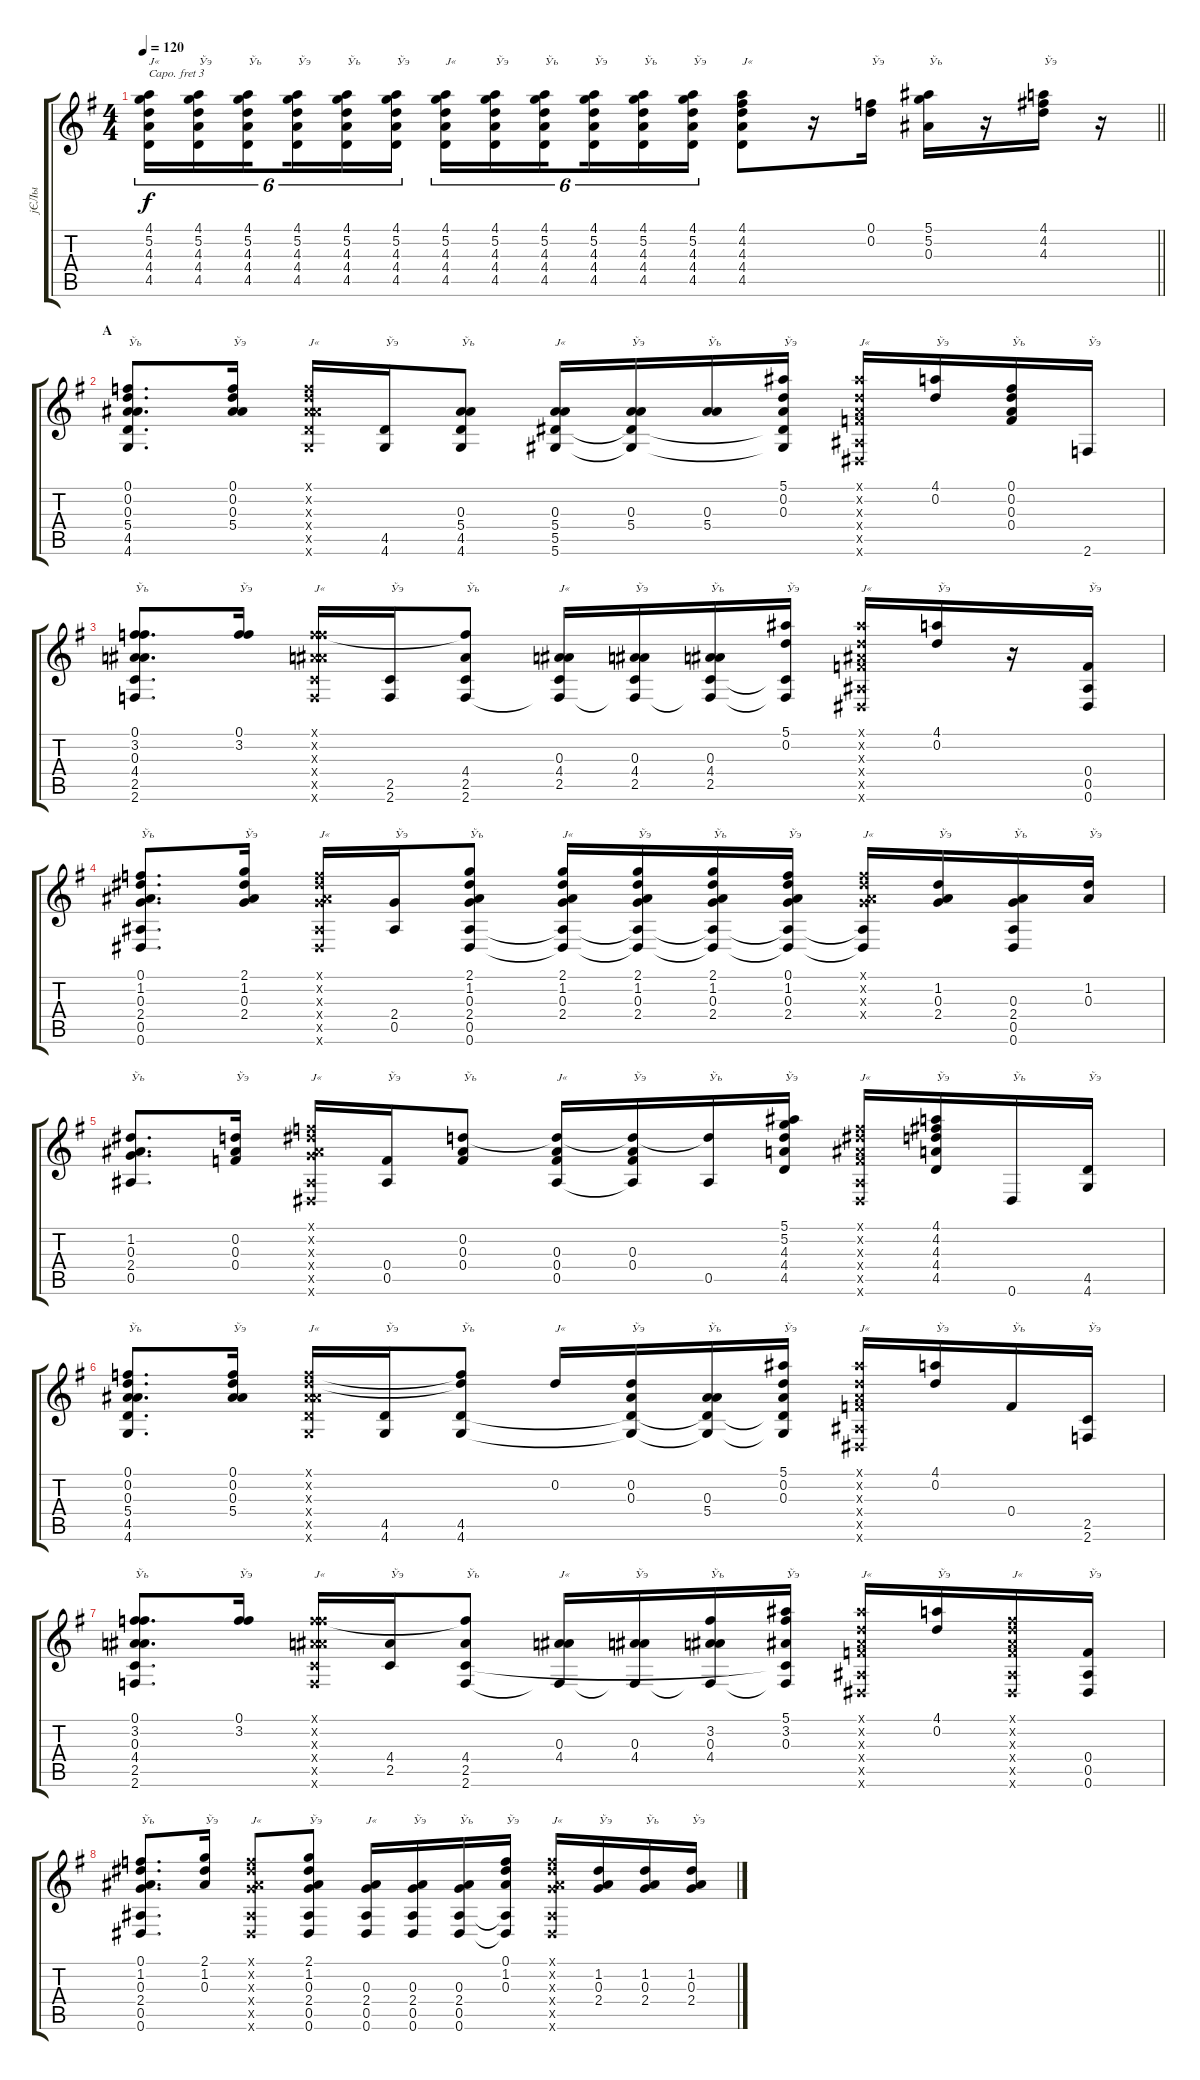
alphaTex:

\track ("јЄЛы" "јЄЛы") {instrument acousticguitarsteel}
\staff {score tabs}
\capo 3
\tuning (D4 B3 G3 D3 G2 C2) {hide}
\ts (4 4)
\tempo 120
\clef g2
\barLineRight lightlight
\ks g
(4.1 5.2 4.3 4.4 4.5).16{tu (6 4) txt "Ј«" dy f} (4.1 5.2 4.3 4.4 4.5).16{tu (6 4) txt "Ўэ"} (4.1 5.2 4.3 4.4 4.5).16{tu (6 4) txt "Ўь" beam splitsecondary} (4.1 5.2 4.3 4.4 4.5).16{tu (6 4) txt "Ўэ"} (4.1 5.2 4.3 4.4 4.5).16{tu (6 4) txt "Ўь"} (4.1 5.2 4.3 4.4 4.5).16{tu (6 4) txt "Ўэ"} (4.1 5.2 4.3 4.4 4.5).16{tu (6 4) txt "Ј«"} (4.1 5.2 4.3 4.4 4.5).16{tu (6 4) txt "Ўэ"} (4.1 5.2 4.3 4.4 4.5).16{tu (6 4) txt "Ўь" beam splitsecondary} (4.1 5.2 4.3 4.4 4.5).16{tu (6 4) txt "Ўэ"} (4.1 5.2 4.3 4.4 4.5).16{tu (6 4) txt "Ўь"} (4.1 5.2 4.3 4.4 4.5).16{tu (6 4) txt "Ўэ"} (4.1 4.2 4.3 4.4 4.5).8{txt "Ј«"} r.16 (0.1 0.2).16{txt "Ўэ"} (5.1 5.2 0.3).16{txt "Ўь"} r.16 (4.1 4.2 4.3).16{txt "Ўэ"} r.16 |
\section ("" "A")
(0.1 0.2 0.3 5.4 4.5 4.6).8{d txt "Ўь"} (0.1 0.2 0.3 5.4).16{txt "Ўэ"} (0.1{x} 0.2{x} 0.3{x} 5.4{x} 4.5{x} 4.6{x}).16{txt "Ј«"} (4.5 4.6).16{txt "Ўэ"} (0.3 5.4 4.5 4.6).8{txt "Ўь"} (0.3 5.4 5.5 5.6).16{txt "Ј«"} (0.3 5.4 5.5{t} 5.6{t}).16{txt "Ўэ"} (0.3 5.4).16{txt "Ўь"} (5.1 0.2 0.3 5.5{t} 5.6{t}).16{txt "Ўэ"} (5.1{x} 0.2{x} 0.3{x} 0.4{x} 0.5{x} 0.6{x}).16{txt "Ј«"} (4.1 0.2).16{txt "Ўэ"} (0.1 0.2 0.3 0.4).16{txt "Ўь"} 2.6.16{txt "Ўэ"} |
(0.1 3.2 0.3 4.4 2.5 2.6).8{d txt "Ўь"} (0.1 3.2).16{txt "Ўэ"} (0.1{x} 3.2{x} 0.3{x} 4.4{x} 2.5{x} 2.6{x}).16{txt "Ј«"} (2.5 2.6).16{txt "Ўэ"} (0.1{t} 4.4 2.5 2.6).8{txt "Ўь"} (0.3 4.4 2.5 2.6{t}).16{txt "Ј«"} (0.3 4.4 2.5 2.6{t}).16{txt "Ўэ"} (0.3 4.4 2.5 2.6{t}).16{txt "Ўь"} (5.1 0.2 2.5{t} 2.6{t}).16{txt "Ўэ"} (5.1{x} 0.2{x} 0.3{x} 0.4{x} 0.5{x} 0.6{x}).16{txt "Ј«"} (4.1 0.2).16{txt "Ўэ"} r.16 (0.4 0.5 0.6).16{txt "Ўэ"} |
(0.1 1.2 0.3 2.4 0.5 0.6).8{d txt "Ўь"} (2.1 1.2 0.3 2.4).16{txt "Ўэ"} (0.1{x} 1.2{x} 0.3{x} 2.4{x} 0.5{x} 0.6{x}).16{txt "Ј«"} (2.4 0.5).16{txt "Ўэ"} (2.1 1.2 0.3 2.4 0.5 0.6).8{txt "Ўь"} (2.1 1.2 0.3 2.4 0.5{t} 0.6{t}).16{txt "Ј«"} (2.1 1.2 0.3 2.4 0.5{t} 0.6{t}).16{txt "Ўэ"} (2.1 1.2 0.3 2.4 0.5{t} 0.6{t}).16{txt "Ўь"} (0.1 1.2 0.3 2.4 0.5{t} 0.6{t}).16{txt "Ўэ"} (0.1{x} 1.2{x} 0.3{x} 2.4{x} 0.5{t} 0.6{t}).16{txt "Ј«"} (1.2 0.3 2.4).16{txt "Ўэ"} (0.3 2.4 0.5 0.6).16{txt "Ўь"} (1.2 0.3).16{txt "Ўэ"} |
(1.2 0.3 2.4 0.5).8{d txt "Ўь"} (0.2 0.3 0.4).16{txt "Ўэ"} (0.1{x} 1.2{x} 0.3{x} 2.4{x} 0.5{x} 0.6{x}).16{txt "Ј«"} (0.4 0.5).16{txt "Ўэ"} (0.2 0.3 0.4).8{txt "Ўь"} (0.2{t} 0.3 0.4 0.5).16{txt "Ј«"} (0.2{t} 0.3 0.4 0.5{t}).16{txt "Ўэ"} (0.2{t} 0.5).16{txt "Ўь"} (5.1 5.2 4.3 4.4 4.5).16{txt "Ўэ"} (0.1{x} 1.2{x} 0.3{x} 0.4{x} 0.5{x} 0.6{x}).16{txt "Ј«"} (4.1 4.2 4.3 4.4 4.5).16{txt "Ўэ"} 0.6.16{txt "Ўь"} (4.5 4.6).16{txt "Ўэ"} |
(0.1 0.2 0.3 5.4 4.5 4.6).8{d txt "Ўь"} (0.1 0.2 0.3 5.4).16{txt "Ўэ"} (0.1{x} 0.2{x} 0.3{x} 5.4{x} 4.5{x} 4.6{x}).16{txt "Ј«"} (4.5 4.6).16{txt "Ўэ"} (0.1{t} 0.2{t} 4.5 4.6).8{txt "Ўь"} 0.2.16{txt "Ј«"} (0.2 0.3 4.5{t} 4.6{t}).16{txt "Ўэ"} (0.3 5.4 4.5{t} 4.6{t}).16{txt "Ўь"} (5.1 0.2 0.3 4.5{t} 4.6{t}).16{txt "Ўэ"} (5.1{x} 0.2{x} 0.3{x} 0.4{x} 0.5{x} 0.6{x}).16{txt "Ј«"} (4.1 0.2).16{txt "Ўэ"} 0.4.16{txt "Ўь"} (2.5 2.6).16{txt "Ўэ"} |
(0.1 3.2 0.3 4.4 2.5 2.6).8{d txt "Ўь"} (0.1 3.2).16{txt "Ўэ"} (0.1{x} 3.2{x} 0.3{x} 4.4{x} 2.5{x} 2.6{x}).16{txt "Ј«"} (4.4 2.5).16{txt "Ўэ"} (0.1{t} 4.4 2.5 2.6).8{txt "Ўь"} (0.3 4.4 2.6{t}).16{txt "Ј«"} (0.3 4.4 2.6{t}).16{txt "Ўэ"} (3.2 0.3 4.4 2.6{t}).16{txt "Ўь"} (5.1 3.2 0.3 2.5{t} 2.6{t}).16{txt "Ўэ"} (5.1{x} 0.2{x} 0.3{x} 0.4{x} 0.5{x} 0.6{x}).16{txt "Ј«"} (4.1 0.2).16{txt "Ўэ"} (0.1{x} 0.2{x} 0.3{x} 0.4{x} 0.5{x} 0.6{x}).16{txt "Ј«"} (0.4 0.5 0.6).16{txt "Ўэ"} |
(0.1 1.2 0.3 2.4 0.5 0.6).8{d txt "Ўь"} (2.1 1.2 0.3).16{txt "Ўэ"} (0.1{x} 1.2{x} 0.3{x} 2.4{x} 0.5{x} 0.6{x}).8{txt "Ј«"} (2.1 1.2 0.3 2.4 0.5 0.6).8{txt "Ўэ"} (0.3 2.4 0.5 0.6).16{txt "Ј«"} (0.3 2.4 0.5 0.6).16{txt "Ўэ"} (0.3 2.4 0.5 0.6).16{txt "Ўь"} (0.1 1.2 0.3 0.5{t} 0.6{t}).16{txt "Ўэ"} (0.1{x} 1.2{x} 0.3{x} 2.4{x} 0.5{x} 0.6{x}).16{txt "Ј«"} (1.2 0.3 2.4).16{txt "Ўэ"} (1.2 0.3 2.4).16{txt "Ўь"} (1.2 0.3 2.4).16{txt "Ўэ"}
